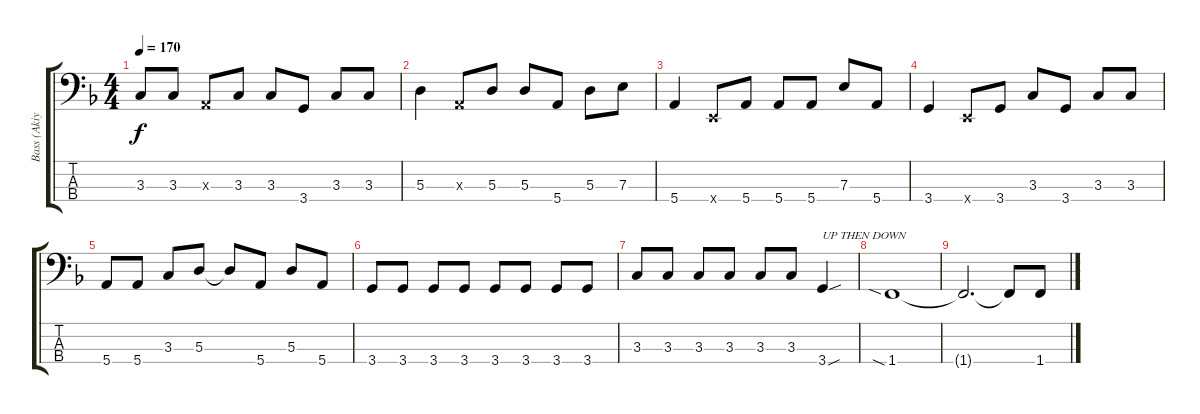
\track ("Bass (Akiyama Mio)" "Bass (Akiy") {instrument electricbassfinger}
\staff {score tabs}
\tuning (G2 D2 A1 E1) {hide}
\ts (4 4)
\tempo 170
\clef f4
\ks f
3.3.8{dy f} 3.3.8 0.3{x}.8 3.3.8 3.3.8 3.4.8 3.3.8 3.3.8 |
5.3.4 0.3{x}.8 5.3.8 5.3.8 5.4.8 5.3.8 7.3.8 |
5.4.4 0.4{x}.8 5.4.8 5.4.8 5.4.8 7.3.8 5.4.8 |
3.4.4 0.4{x}.8 3.4.8 3.3.8 3.4.8 3.3.8 3.3.8 |
5.4.8 5.4.8 3.3.8 5.3.8 5.3{t}.8 5.4.8 5.3.8 5.4.8 |
3.4.8 3.4.8 3.4.8 3.4.8 3.4.8 3.4.8 3.4.8 3.4.8 |
3.3.8 3.3.8 3.3.8 3.3.8 3.3.8 3.3.8 3.4{sou}.4{txt "UP THEN DOWN"} |
1.4{sia}.1 |
1.4{t}.2{d} 1.4{t}.8 1.4.8
